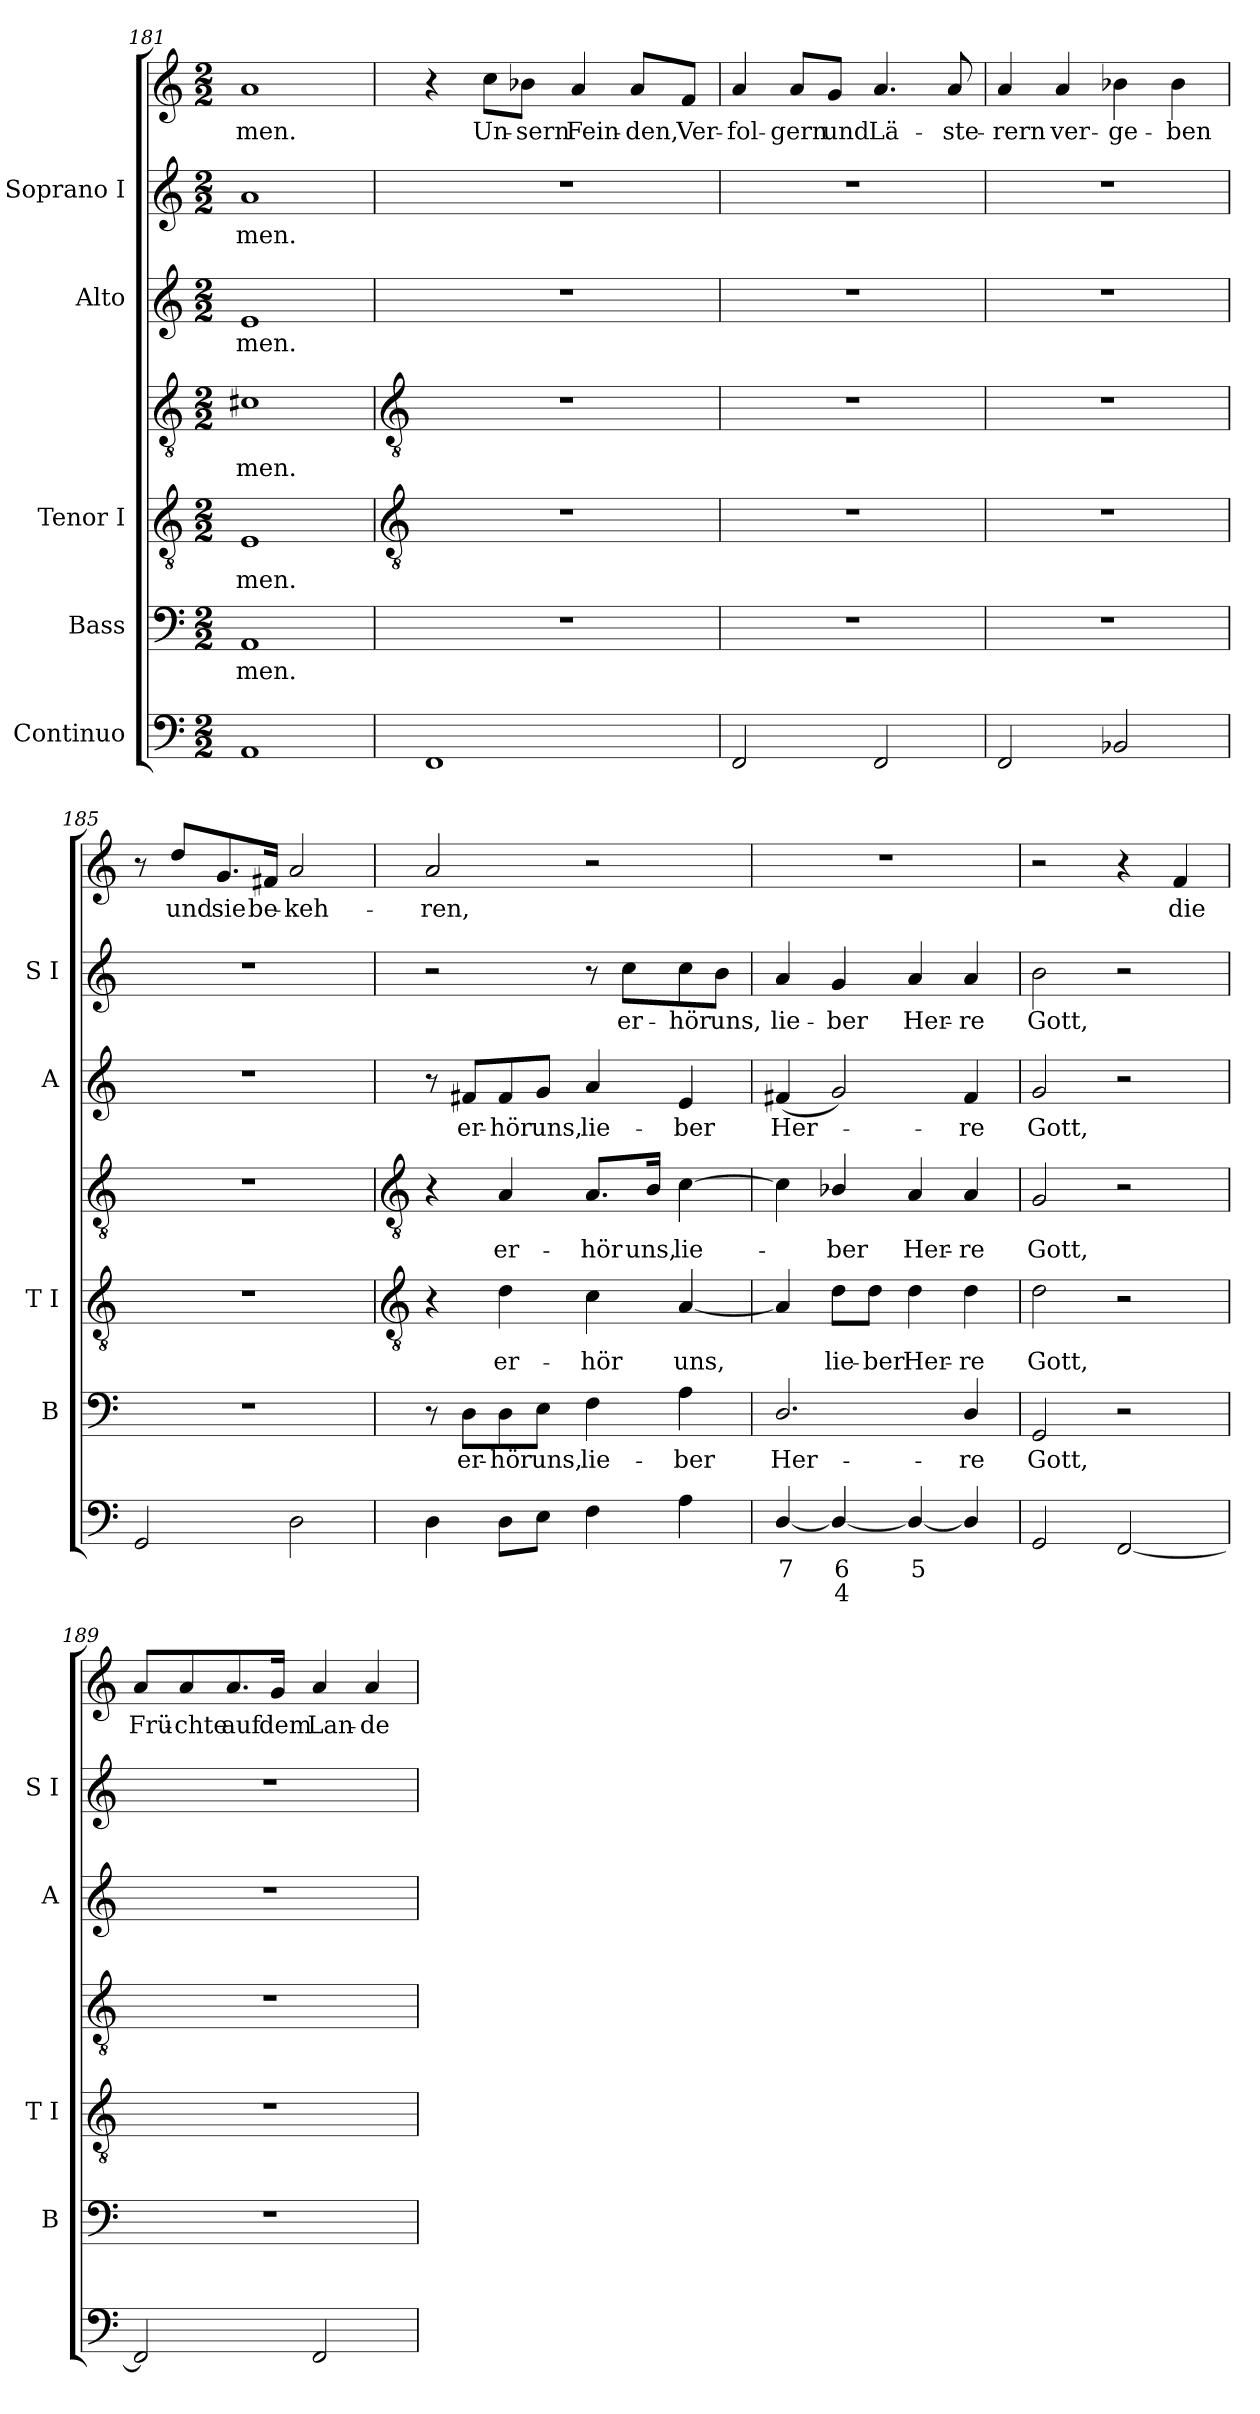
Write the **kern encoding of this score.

**kern	**text	**text	**kern	**text	**kern	**text	**kern	**text	**kern	**text	**kern	**text	**kern	**text
*part5	*part5	*part5	*part4	*part4	*part3	*part3	*part3	*part3	*part2	*part2	*part1	*part1	*part1	*part1
*staff7	*staff7	*staff7	*staff6	*staff6	*staff5	*staff5	*staff4	*staff4	*staff3	*staff3	*staff2	*staff2	*staff1	*staff1
*I"Continuo	*	*	*I"Bass	*	*I"Tenor I	*	*	*	*I"Alto	*	*I"Soprano I	*	*	*
*	*	*	*I'B	*	*I'T I	*	*	*	*I'A	*	*I'S I	*	*	*
*clefF4	*	*	*clefF4	*	*clefGv2	*	*clefGv2	*	*clefG2	*	*clefG2	*	*clefG2	*
*k[]	*	*	*k[]	*	*k[]	*	*k[]	*	*k[]	*	*k[]	*	*k[]	*
*C:	*	*	*C:	*	*C:	*	*C:	*	*C:	*	*C:	*	*C:	*
*M2/2	*	*	*M2/2	*	*M2/2	*	*M2/2	*	*M2/2	*	*M2/2	*	*M2/2	*
=181	=181	=181	=181	=181	=181	=181	=181	=181	=181	=181	=181	=181	=181	=181
!	!	!	!	!LO:LY:b	!	!LO:LY:b	!	!LO:LY:b	!	!LO:LY:b	!	!LO:LY:b	!	!LO:LY:b
1AA	.	.	1AA	-men.	1E	men.	1c#X	-men.	1e	-men.	1a	men.	1a	-men.
!!LO:LB:g=z
=182	=182	=182	=182	=182	=182	=182	=182	=182	=182	=182	=182	=182	=182	=182
*	*	*	*	*	*clefGv2	*	*clefGv2	*	*	*	*	*	*	*
1FF	.	.	1r	.	1r	.	1r	.	1r	.	1r	.	4r	.
!	!	!	!	!	!	!	!	!	!	!	!	!	!	!LO:LY:b
.	.	.	.	.	.	.	.	.	.	.	.	.	8cc\L	Un-
!	!	!	!	!	!	!	!	!	!	!	!	!	!	!LO:LY:b
.	.	.	.	.	.	.	.	.	.	.	.	.	8b-\J	-sern
!	!	!	!	!	!	!	!	!	!	!	!	!	!	!LO:LY:b
.	.	.	.	.	.	.	.	.	.	.	.	.	4a	Fein-
!	!	!	!	!	!	!	!	!	!	!	!	!	!	!LO:LY:b
.	.	.	.	.	.	.	.	.	.	.	.	.	8a/L	-den,
!	!	!	!	!	!	!	!	!	!	!	!	!	!	!LO:LY:b
.	.	.	.	.	.	.	.	.	.	.	.	.	8f/J	Ver-
=183	=183	=183	=183	=183	=183	=183	=183	=183	=183	=183	=183	=183	=183	=183
!	!	!	!	!	!	!	!	!	!	!	!	!	!	!LO:LY:b
2FF	.	.	1r	.	1r	.	1r	.	1r	.	1r	.	4a	-fol-
!	!	!	!	!	!	!	!	!	!	!	!	!	!	!LO:LY:b
.	.	.	.	.	.	.	.	.	.	.	.	.	8a/L	-gern
!	!	!	!	!	!	!	!	!	!	!	!	!	!	!LO:LY:b
.	.	.	.	.	.	.	.	.	.	.	.	.	8g/J	und
!	!	!	!	!	!	!	!	!	!	!	!	!	!	!LO:LY:b
2FF	.	.	.	.	.	.	.	.	.	.	.	.	4.a	Lä-
!	!	!	!	!	!	!	!	!	!	!	!	!	!	!LO:LY:b
.	.	.	.	.	.	.	.	.	.	.	.	.	8a	-ste-
=184	=184	=184	=184	=184	=184	=184	=184	=184	=184	=184	=184	=184	=184	=184
!	!	!	!	!	!	!	!	!	!	!	!	!	!	!LO:LY:b
2FF	.	.	1r	.	1r	.	1r	.	1r	.	1r	.	4a	-rern
!	!	!	!	!	!	!	!	!	!	!	!	!	!	!LO:LY:b
.	.	.	.	.	.	.	.	.	.	.	.	.	4a	ver-
!	!	!	!	!	!	!	!	!	!	!	!	!	!	!LO:LY:b
2BB-X	.	.	.	.	.	.	.	.	.	.	.	.	4b-X	-ge-
!	!	!	!	!	!	!	!	!	!	!	!	!	!	!LO:LY:b
.	.	.	.	.	.	.	.	.	.	.	.	.	4b-	-ben
=185	=185	=185	=185	=185	=185	=185	=185	=185	=185	=185	=185	=185	=185	=185
2GG	.	.	1r	.	1r	.	1r	.	1r	.	1r	.	8r	.
!	!	!	!	!	!	!	!	!	!	!	!	!	!	!LO:LY:b
.	.	.	.	.	.	.	.	.	.	.	.	.	8dd/L	und
!	!	!	!	!	!	!	!	!	!	!	!	!	!	!LO:LY:b
.	.	.	.	.	.	.	.	.	.	.	.	.	8.g/	sie
!	!	!	!	!	!	!	!	!	!	!	!	!	!	!LO:LY:b
.	.	.	.	.	.	.	.	.	.	.	.	.	16f#X/Jk	be-
!	!	!	!	!	!	!	!	!	!	!	!	!	!	!LO:LY:b
2D	.	.	.	.	.	.	.	.	.	.	.	.	2a	-keh-
!!LO:LB:g=z
=186	=186	=186	=186	=186	=186	=186	=186	=186	=186	=186	=186	=186	=186	=186
*	*	*	*	*	*clefGv2	*	*clefGv2	*	*	*	*	*	*	*
!	!	!	!	!	!	!	!	!	!	!	!	!	!	!LO:LY:b
4D	.	.	8r	.	4r	.	4r	.	8r	.	2r	.	2a	-ren,
!	!	!	!	!LO:LY:b	!	!	!	!	!	!LO:LY:b	!	!	!	!
.	.	.	8D\L	er-	.	.	.	.	8f#X/L	er-	.	.	.	.
!	!	!	!	!LO:LY:b	!	!LO:LY:b	!	!LO:LY:b	!	!LO:LY:b	!	!	!	!
8DL	.	.	8D\	-hör	4d	er-	4A	er-	8f#/	-hör	.	.	.	.
!	!	!	!	!LO:LY:b	!	!	!	!	!	!LO:LY:b	!	!	!	!
8EJ	.	.	8E\J	uns,	.	.	.	.	8g/J	uns,	.	.	.	.
!	!	!	!	!LO:LY:b	!	!LO:LY:b	!	!LO:LY:b	!	!LO:LY:b	!	!	!	!
4F	.	.	4F	lie-	4c	-hör	8.A/L	-hör	4a	lie-	8r	.	2r	.
!	!	!	!	!	!	!	!	!	!	!	!	!LO:LY:b	!	!
.	.	.	.	.	.	.	.	.	.	.	8cc\L	er-	.	.
!	!	!	!	!	!	!	!	!LO:LY:b	!	!	!	!	!	!
.	.	.	.	.	.	.	16B/Jk	uns,	.	.	.	.	.	.
!	!	!	!	!LO:LY:b	!	!LO:LY:b	!	!LO:LY:b	!	!LO:LY:b	!	!LO:LY:b	!	!
4A	.	.	4A	-ber	[4A	uns,	[4c	lie-	4e	-ber	8cc\	-hör	.	.
!	!	!	!	!	!	!	!	!	!	!	!	!LO:LY:b	!	!
.	.	.	.	.	.	.	.	.	.	.	8b\J	uns,	.	.
=187	=187	=187	=187	=187	=187	=187	=187	=187	=187	=187	=187	=187	=187	=187
!	!LO:LY:b	!	!	!LO:LY:b	!	!	!	!	!	!LO:LY:b	!	!LO:LY:b	!	!
[4D/	7	.	2.D/	Her-	4A]	.	4c]	.	(<4f#X	Her-	4a	lie-	1r	.
!	!LO:LY:b	!LO:LY:b	!	!	!	!LO:LY:b	!	!LO:LY:b	!	!	!	!LO:LY:b	!	!
4D/_	6	4	.	.	8d\L	lie-	4B-X/	ber	2g)	.	4g	-ber	.	.
!	!	!	!	!	!	!LO:LY:b	!	!	!	!	!	!	!	!
.	.	.	.	.	8d\J	-ber	.	.	.	.	.	.	.	.
!	!LO:LY:b	!	!	!	!	!LO:LY:b	!	!LO:LY:b	!	!	!	!LO:LY:b	!	!
4D/_	5	.	.	.	4d	Her-	4A	Her-	.	.	4a	Her-	.	.
!	!	!	!	!LO:LY:b	!	!LO:LY:b	!	!LO:LY:b	!	!LO:LY:b	!	!LO:LY:b	!	!
4D/]	.	.	4D/	-re	4d	-re	4A	-re	4f#	re	4a	-re	.	.
=188	=188	=188	=188	=188	=188	=188	=188	=188	=188	=188	=188	=188	=188	=188
!	!	!	!	!LO:LY:b	!	!LO:LY:b	!	!LO:LY:b	!	!LO:LY:b	!	!LO:LY:b	!	!
2GG	.	.	2GG	Gott,	2d	Gott,	2G	Gott,	2g	Gott,	2b	Gott,	2r	.
[2FF	.	.	2r	.	2r	.	2r	.	2r	.	2r	.	4r	.
!	!	!	!	!	!	!	!	!	!	!	!	!	!	!LO:LY:b
.	.	.	.	.	.	.	.	.	.	.	.	.	4f	die
=189	=189	=189	=189	=189	=189	=189	=189	=189	=189	=189	=189	=189	=189	=189
!	!	!	!	!	!	!	!	!	!	!	!	!	!	!LO:LY:b
2FF]	.	.	1r	.	1r	.	1r	.	1r	.	1r	.	8a/L	Frü-
!	!	!	!	!	!	!	!	!	!	!	!	!	!	!LO:LY:b
.	.	.	.	.	.	.	.	.	.	.	.	.	8a/	-chte
!	!	!	!	!	!	!	!	!	!	!	!	!	!	!LO:LY:b
.	.	.	.	.	.	.	.	.	.	.	.	.	8.a/	auf
!	!	!	!	!	!	!	!	!	!	!	!	!	!	!LO:LY:b
.	.	.	.	.	.	.	.	.	.	.	.	.	16g/Jk	dem
!	!	!	!	!	!	!	!	!	!	!	!	!	!	!LO:LY:b
2FF	.	.	.	.	.	.	.	.	.	.	.	.	4a	Lan-
!	!	!	!	!	!	!	!	!	!	!	!	!	!	!LO:LY:b
.	.	.	.	.	.	.	.	.	.	.	.	.	4a	-de
=	=	=	=	=	=	=	=	=	=	=	=	=	=	=
*-	*-	*-	*-	*-	*-	*-	*-	*-	*-	*-	*-	*-	*-	*-
